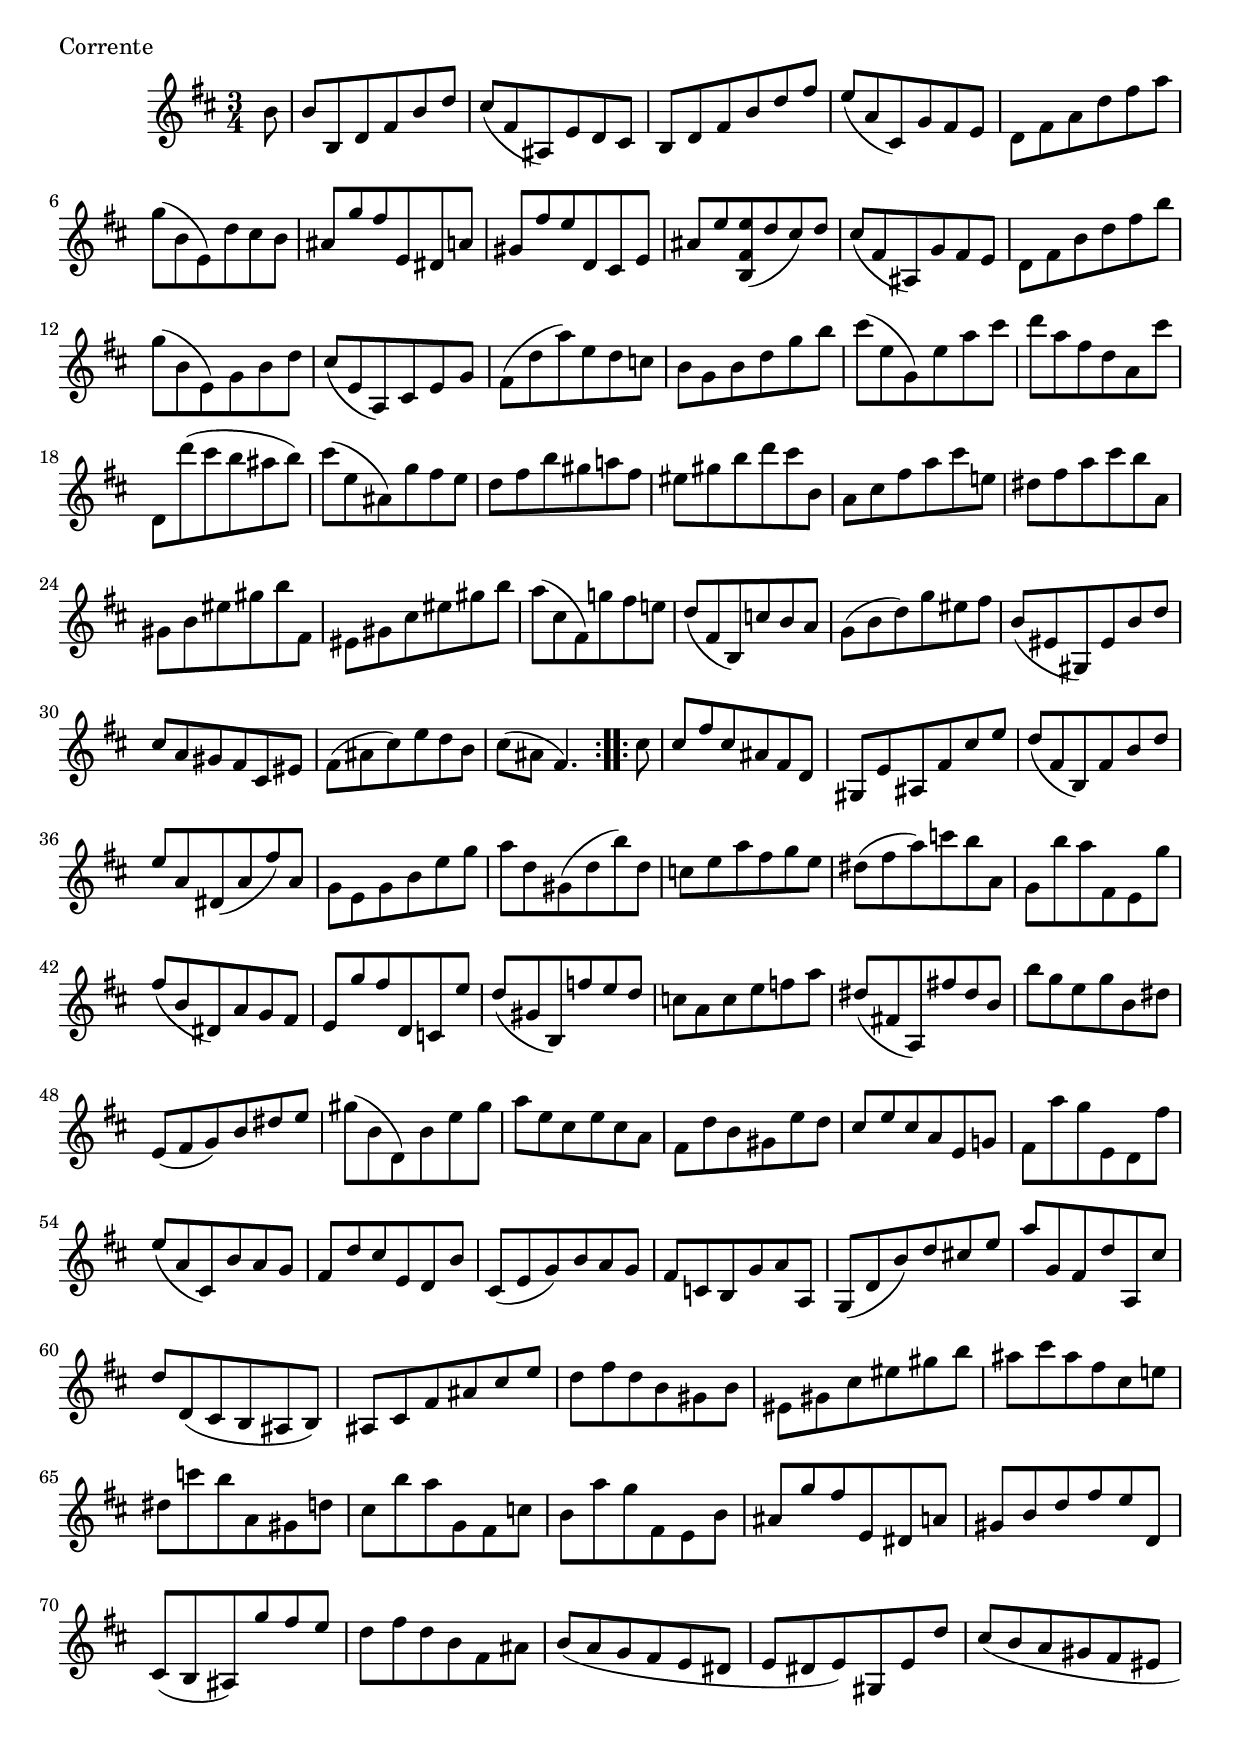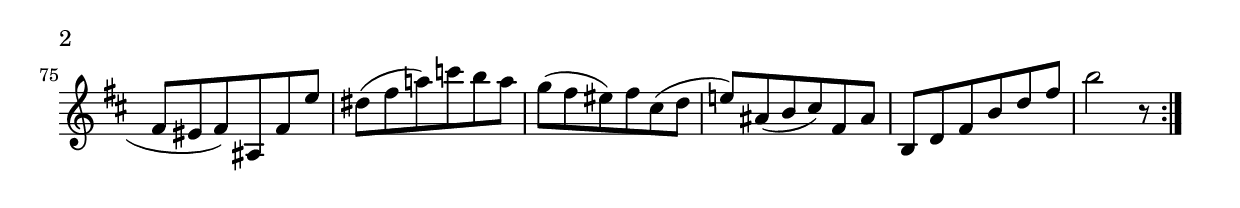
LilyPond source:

\version "1.4.0"

% J.S. Bach, Partita I for solo violin, BWV 1002
%
% 3rd movement, Corrente

\version "1.4.0"

iiiA = \notes {
  b'8  |
  % 1
  b'8  b8  d'8  fis'8  b'8  d''8  |
  % 2
  cis''8(  fis'8  )ais8  e'8  d'8  cis'8  |
  % 3
  b8  d'8  fis'8  b'8  d''8  fis''8  |
  % 4
  e''8(  a'8  )cis'8  g'8  fis'8  e'8  |
  % 5
  d'8  fis'8  a'8  d''8  fis''8  a''8  |
  % 6
  g''8(  b'8  )e'8  d''8  cis''8  b'8  |
  % 7
  ais'8  g''8  fis''8  e'8  dis'8  a'8  |
  % 8
  gis'8  fis''8  e''  d'8  cis'8  e'8  |
  % 9
  ais'8  e''8  <b( fis' e''>  d''8  )cis''8  d''8  |
  % 10
  cis''8(  fis'8  )ais8  g'8  fis'8  e'8  |
  % 11
  d'8  fis'8  b'8  d''8  fis''8  b''8  |
  % 12
  g''8(  b'8  )e'8  g'8  b'8  d''8  |
  % 13
  cis''8(  e'8  )a8  cis'8  e'8  g'8  |
  % 14
  fis'8(  d''8  )a''8  e''8  d''8  c''8  |
  % 15
  b'8  g'8  b'8  d''8  g''8  b''8  |
  % 16
  cis'''8(  e''8)  g'8  e''8  a''8  cis'''8  |
  % 17
  d'''8  a''8  fis''8  d''8  a'8  cis'''8  |
  % 18
  d'8  d'''8(  cis'''8  b''8  ais''8  )b''8  |
  % 19
  cis'''8(  e''8  )ais'8  g''8  fis''8  e''8  |
  % 20
  d''8  fis''8  b''8  gis''8  a''!8  fis''8  |
  % 21
  eis''8  gis''8  b''8  d'''8  cis'''8  b'8  |
  % 22
  a'8  cis''8  fis''8  a''8  cis'''8  e''!8  |
  % 23
  dis''8  fis''8  a''8  cis'''8  b''8  a'8  |
  % 24
  gis'8  b'8  eis''8  gis''8  b''8  fis'8  |
  % 25
  eis'8  gis'8  cis''8  eis''8  gis''8  b''8  |
  % 26
  a''8(  cis''8  )fis'8  g''!8  fis''8  e''!8  |
  % 27
  d''8(  fis'8  )b8  c''8  b'8  a'8  |
  % 28
  g'8(  b'8  )d''8  g''8  eis''8  fis''8  |
  % 29
  b'8(  eis'8  )gis8  eis'8  b'8  d''8  |
  % 30
  cis''8  a'8  gis'8  fis'8  cis'8  eis'8  |
  % 31
  fis'8(  ais'8  )cis''8  e''8  d''8  b'8  |
  % 32
  cis''8(  ais'8  )fis'4. 

    cis''8  |
  % 33
  cis''8  fis''8  cis''8  ais'8  fis'8  d'8  |
  % 34
  gis8  e'8  ais8  fis'8  cis''8  e''8  |
  % 35
  d''8(  fis'8  )b8  fis'8  b'8  d''8  |
  % 36
  e''8  a'8  dis'8(  a'8  )fis''8  a'8  |
  % 37
  g'8  e'8  g'8  b'8  e''8  g''8  |
  % 38
  a''8  d''8  gis'8(  d''8  )b''8  d''8  |
  % 39
  c''8  e''8  a''8  fis''8  g''8  e''8  |
  % 40
  dis''8(  fis''8  )a''8  c'''8  b''8  a'8  |
  % 41
  g'8  b''8  a''8  fis'8  e'8  g''8  |
  % 42
  fis''8(  b'8  )dis'8  a'8  g'8  fis'8  |
  % 43
  e'8  g''8  fis''8  d'8  c'8  e''8  |
  % 44
  d''8(  gis'8  )b8  f''8  e''8  d''8  |
  % 45
  c''8  a'8  c''8  e''8  f''8  a''8  |
  % 46
  dis''8(  fis'!8  )a8  fis''!8  dis''8  b'8  |
  % 47
  b''8  g''8  e''8  g''8  b'8  dis''8  |
  % 48
  e'8(  fis'8  )g'8  b'8  dis''8  e''8  |
  % 49
  gis''8(  b'8  )d'8  b'8  e''8  gis''8  |
  % 50
  a''8  e''8  cis''8  e''8  cis''8  a'8  |
  % 51
  fis'8  d''8  b'8  gis'8  e''8  d''8  |
  % 52
  cis''8  e''8  cis''8  a'8  e'8  g'!8  |
  % 53
  fis'8  a''8  g''8  e'8  d'8  fis''8  |
  % 54
  e''8(  a'8  )cis'8  b'8  a'8  g'8  |
  % 55
  fis'8  d''8  cis''8  e'8  d'8  b'8  |
  % 56
  cis'8(  e'8  )g'8  b'8  a'8  g'8  |
  % 57
  fis'8  c'8  b8  g'8  a'8  a8  |
  % 58
  g8(  d'8  )b'8  d''8  cis''!8  e''8  |
  % 59
  a''8  g'8  fis'8  d''8  a8  cis''8  |
  % 60
  d''8  d'8(  cis'8  b8  ais8  )b8  |
  % 61
  ais8  cis'8  fis'8  ais'8  cis''8  e''8  |
  % 62
  d''8  fis''8  d''8  b'8  gis'8  b'8  |
  % 63
  eis'8  gis'8  cis''8  eis''8  gis''8  b''8  |
  % 64
  ais''8  cis'''8  ais''8  fis''8  cis''8  e''!8  |
  % 65
  dis''8  c'''8  b''8  a'8  gis'8  d''8  |
  % 66
  cis''8  b''8  a''8  g'8  fis'8  c''8  |
  % 67
  b'8  a''8  g''8  fis'8  e'8  b'8  |
  % 68
  ais'8  g''8  fis''8  e'8  dis'8  a'8  |
  % 69
  gis'8  b'8  d''8  fis''8  e''8  d'8  |
  % 70
  cis'8(  b8  )ais8  g''8  fis''8  e''8  |
  % 71
  d''8  fis''8  d''8  b'8  fis'8  ais'8  |
  % 72
  b'8(  a'8  g'8  fis'8  e'8  dis'8  |
  % 73
  e'8  dis'8  )e'8  gis8  e'8  d''8  |
  % 74
  cis''8(  b'8  a'8  gis'8  fis'8  eis'8  |
  % 75
  fis'8  eis'8  )fis'8  ais8  fis'8  e''8  |
  % 76
  dis''8(  fis''8  )a''!8  c'''8  b''8  a''8  |
  % 77
  g''8(  fis''8  )eis''8  fis''8  cis''8(  d''8  |
  % 78
  )e''!8  ais'8(  b'8  )cis''8  fis'8  ais'8  |
  % 79
  b8  d'8  fis'8  b'8  d''8  fis''8  |
  % 80
  b''2  r8
}

iiiStaff = \context Staff <
  \context Voice=A \iiiA
>


iiiViolinGlobal =  \notes {
  \clef "treble"
  \key d\major
  \time 3/4
  \repeat "volta" 2 {
    \partial 8
    s8 | s2.*31 | s8*5
  }

  \repeat "volta" 2 {
    s8 | s2.*47 | s8*5
  }
}

iiiViolinScripts =  \notes{
}

iiiViolinStaff =  \context Staff <
  \iiiStaff
  \iiiViolinGlobal
  \iiiViolinScripts
>

\score {
  \iiiViolinStaff
  \paper { }
  \midi { \tempo 4 = 130 }
  \header {
    piece = "Corrente"
    opus = ""
  }
}

